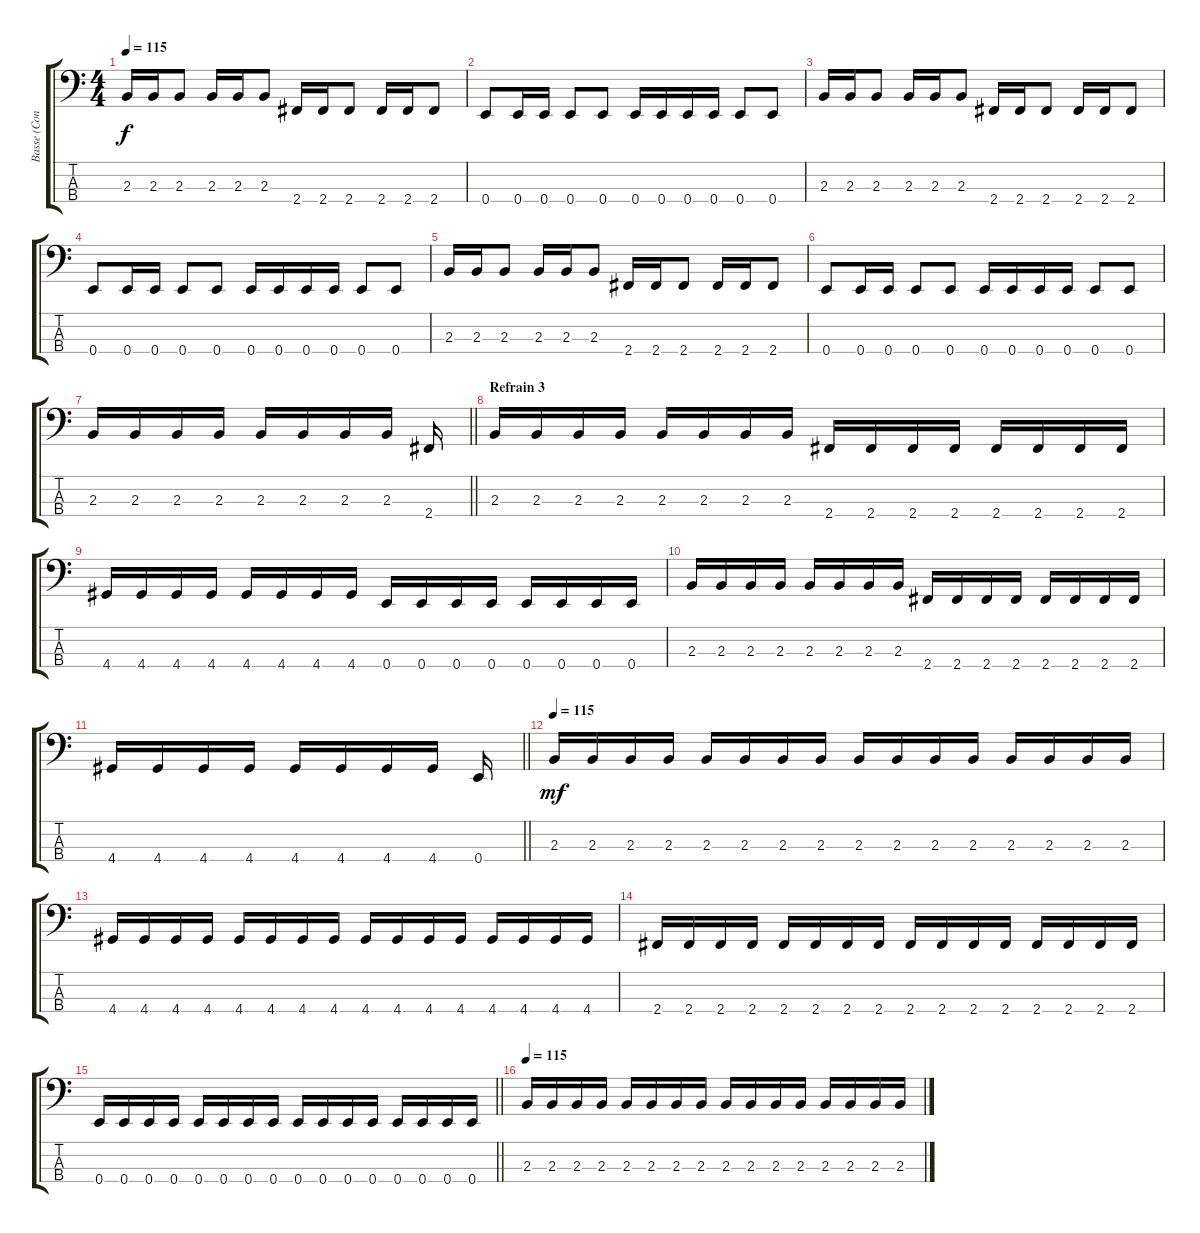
\track ("Basse (Cone)" "Basse (Con") {instrument electricbassfinger}
\staff {score tabs}
\tuning (G2 D2 A1 E1) {hide}
\ts (4 4)
\tempo 115
\clef f4
\ks c
2.3.16{dy f} 2.3.16 2.3.8 2.3.16 2.3.16 2.3.8 2.4.16 2.4.16 2.4.8 2.4.16 2.4.16 2.4.8 |
0.4.8 0.4.16 0.4.16 0.4.8 0.4.8 0.4.16 0.4.16 0.4.16 0.4.16 0.4.8 0.4.8 |
2.3.16 2.3.16 2.3.8 2.3.16 2.3.16 2.3.8 2.4.16 2.4.16 2.4.8 2.4.16 2.4.16 2.4.8 |
0.4.8 0.4.16 0.4.16 0.4.8 0.4.8 0.4.16 0.4.16 0.4.16 0.4.16 0.4.8 0.4.8 |
2.3.16 2.3.16 2.3.8 2.3.16 2.3.16 2.3.8 2.4.16 2.4.16 2.4.8 2.4.16 2.4.16 2.4.8 |
0.4.8 0.4.16 0.4.16 0.4.8 0.4.8 0.4.16 0.4.16 0.4.16 0.4.16 0.4.8 0.4.8 |
\barLineRight lightlight
2.3.16 2.3.16 2.3.16 2.3.16 2.3.16 2.3.16 2.3.16 2.3.16 2.4.16 |
\section ("" "Refrain 3")
2.3.16 2.3.16 2.3.16 2.3.16 2.3.16 2.3.16 2.3.16 2.3.16 2.4.16 2.4.16 2.4.16 2.4.16 2.4.16 2.4.16 2.4.16 2.4.16 |
4.4.16 4.4.16 4.4.16 4.4.16 4.4.16 4.4.16 4.4.16 4.4.16 0.4.16 0.4.16 0.4.16 0.4.16 0.4.16 0.4.16 0.4.16 0.4.16 |
2.3.16 2.3.16 2.3.16 2.3.16 2.3.16 2.3.16 2.3.16 2.3.16 2.4.16 2.4.16 2.4.16 2.4.16 2.4.16 2.4.16 2.4.16 2.4.16 |
\barLineRight lightlight
4.4.16 4.4.16 4.4.16 4.4.16 4.4.16 4.4.16 4.4.16 4.4.16 0.4.16 |
\tempo 115
2.3.16{dy mf} 2.3.16 2.3.16 2.3.16 2.3.16 2.3.16 2.3.16 2.3.16 2.3.16 2.3.16 2.3.16 2.3.16 2.3.16 2.3.16 2.3.16 2.3.16 |
4.4.16 4.4.16 4.4.16 4.4.16 4.4.16 4.4.16 4.4.16 4.4.16 4.4.16 4.4.16 4.4.16 4.4.16 4.4.16 4.4.16 4.4.16 4.4.16 |
2.4.16 2.4.16 2.4.16 2.4.16 2.4.16 2.4.16 2.4.16 2.4.16 2.4.16 2.4.16 2.4.16 2.4.16 2.4.16 2.4.16 2.4.16 2.4.16 |
\barLineRight lightlight
0.4.16 0.4.16 0.4.16 0.4.16 0.4.16 0.4.16 0.4.16 0.4.16 0.4.16 0.4.16 0.4.16 0.4.16 0.4.16 0.4.16 0.4.16 0.4.16 |
\tempo 115
2.3.16 2.3.16 2.3.16 2.3.16 2.3.16 2.3.16 2.3.16 2.3.16 2.3.16 2.3.16 2.3.16 2.3.16 2.3.16 2.3.16 2.3.16 2.3.16
